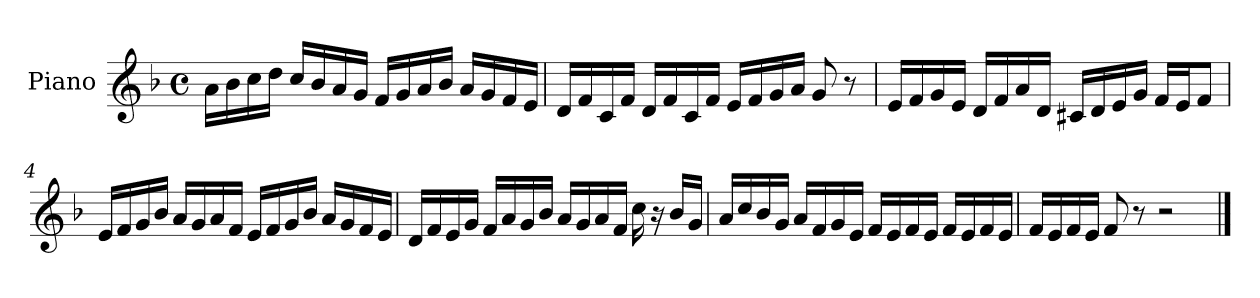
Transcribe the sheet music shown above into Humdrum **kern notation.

**kern
*part1
*staff1
*I"Piano
*I'Pno
*clefG2
*k[b-]
*F:
*M4/4
*met(c)
=1
16a\LL
16b-\
16cc\
16dd\JJ
16cc/LL
16b-/
16a/
16g/JJ
16f/LL
16g/
16a/
16b-/JJ
16a/LL
16g/
16f/
16e/JJ
=2
16d/LL
16f/
16c/
16f/JJ
16d/LL
16f/
16c/
16f/JJ
16e/LL
16f/
16g/
16a/JJ
8g/
8r
=3
16e/LL
16f/
16g/
16e/JJ
16d/LL
16f/
16a/
16d/JJ
16c#X/LL
16d/
16e/
16g/JJ
16f/LL
16e/J
8f/J
=4
16e/LL
16f/
16g/
16b-/JJ
16a/LL
16g/
16a/
16f/JJ
16e/LL
16f/
16g/
16b-/JJ
16a/LL
16g/
16f/
16e/JJ
=5
16d/LL
16f/
16e/
16g/JJ
16f/LL
16a/
16g/
16b-/JJ
16a/LL
16g/
16a/
16f/JJ
16cc\
16r
16b-/LL
16g/JJ
=6
16a/LL
16cc/
16b-/
16g/JJ
16a/LL
16f/
16g/
16e/JJ
16f/LL
16e/
16f/
16e/JJ
16f/LL
16e/
16f/
16e/JJ
=7
16f/LL
16e/
16f/
16e/JJ
8f/
8r
2r
==
*-
